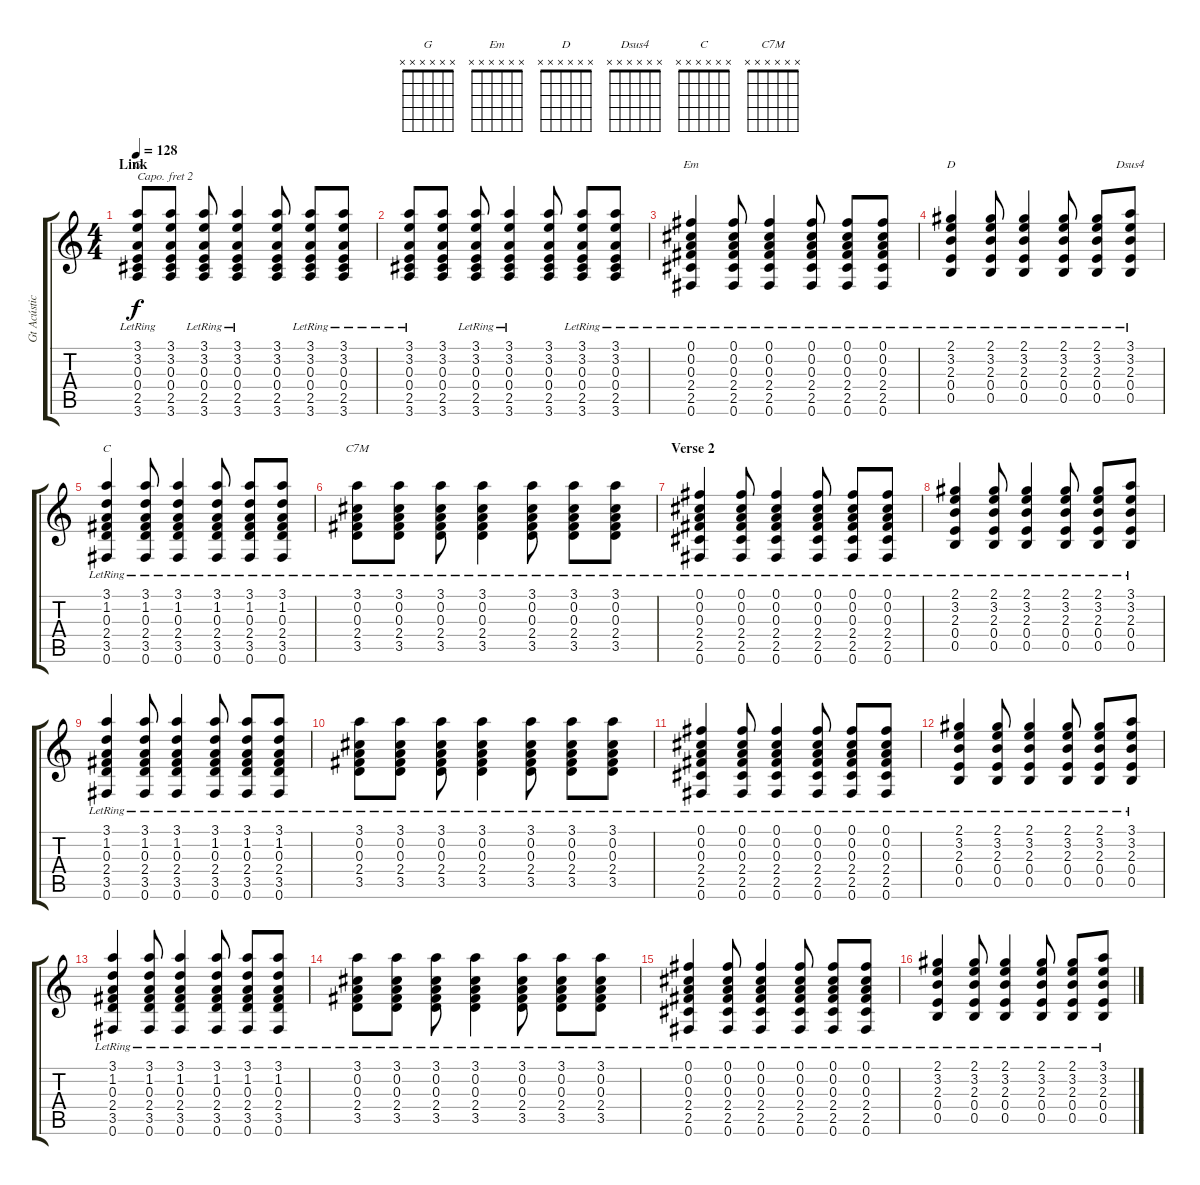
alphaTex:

\track ("Gt Acústica + Overdrive" "Gt Acústic") {instrument acousticguitarsteel}
\staff {score tabs}
\capo 2
\tuning (E4 B3 G3 D3 A2 E2) {hide}
\chord ("G" x x x x x x)
\chord ("Em" x x x x x x)
\chord ("D" x x x x x x)
\chord ("Dsus4" x x x x x x)
\chord ("C" x x x x x x)
\chord ("C7M" x x x x x x)
\ts (4 4)
\section ("" "Link")
\tempo 128
\clef g2
\ks c
(3.1{lr} 3.2{lr} 0.3{lr} 0.4{lr} 2.5{lr} 3.6{lr}).8{ch "G" dy f} (3.1 3.2 0.3 0.4 2.5 3.6).8 (3.1{lr} 3.2{lr} 0.3{lr} 0.4{lr} 2.5{lr} 3.6{lr}).8 (3.1{lr} 3.2{lr} 0.3{lr} 0.4{lr} 2.5{lr} 3.6{lr}).4 (3.1 3.2 0.3 0.4 2.5 3.6).8 (3.1{lr} 3.2{lr} 0.3{lr} 0.4{lr} 2.5{lr} 3.6{lr}).8 (3.1{lr} 3.2{lr} 0.3{lr} 0.4{lr} 2.5{lr} 3.6{lr}).8 |
(3.1{lr} 3.2{lr} 0.3{lr} 0.4{lr} 2.5{lr} 3.6{lr}).8 (3.1 3.2 0.3 0.4 2.5 3.6).8 (3.1{lr} 3.2{lr} 0.3{lr} 0.4{lr} 2.5{lr} 3.6{lr}).8 (3.1{lr} 3.2{lr} 0.3{lr} 0.4{lr} 2.5{lr} 3.6{lr}).4 (3.1 3.2 0.3 0.4 2.5 3.6).8 (3.1{lr} 3.2{lr} 0.3{lr} 0.4{lr} 2.5{lr} 3.6{lr}).8 (3.1{lr} 3.2{lr} 0.3{lr} 0.4{lr} 2.5{lr} 3.6{lr}).8 |
(0.1{lr} 0.2{lr} 0.3{lr} 2.4{lr} 2.5{lr} 0.6{lr}).4{ch "Em"} (0.1{lr} 0.2{lr} 0.3{lr} 2.4{lr} 2.5{lr} 0.6{lr}).8 (0.1{lr} 0.2{lr} 0.3{lr} 2.4{lr} 2.5{lr} 0.6{lr}).4 (0.1{lr} 0.2{lr} 0.3{lr} 2.4{lr} 2.5{lr} 0.6{lr}).8 (0.1{lr} 0.2{lr} 0.3{lr} 2.4{lr} 2.5{lr} 0.6{lr}).8 (0.1{lr} 0.2{lr} 0.3{lr} 2.4{lr} 2.5{lr} 0.6{lr}).8 |
(2.1{lr} 3.2{lr} 2.3{lr} 0.4{lr} 0.5).4{ch "D"} (2.1{lr} 3.2{lr} 2.3{lr} 0.4{lr} 0.5).8 (2.1{lr} 3.2{lr} 2.3{lr} 0.4{lr} 0.5).4 (2.1{lr} 3.2{lr} 2.3{lr} 0.4{lr} 0.5).8 (2.1{lr} 3.2{lr} 2.3{lr} 0.4{lr} 0.5).8 (3.1{lr} 3.2{lr} 2.3{lr} 0.4{lr} 0.5).8{ch "Dsus4"} |
(3.1{lr} 1.2{lr} 0.3{lr} 2.4{lr} 3.5{lr} 0.6).4{ch "C"} (3.1{lr} 1.2{lr} 0.3{lr} 2.4{lr} 3.5{lr} 0.6).8 (3.1{lr} 1.2{lr} 0.3{lr} 2.4{lr} 3.5{lr} 0.6).4 (3.1{lr} 1.2{lr} 0.3{lr} 2.4{lr} 3.5{lr} 0.6).8 (3.1{lr} 1.2{lr} 0.3{lr} 2.4{lr} 3.5{lr} 0.6).8 (3.1{lr} 1.2{lr} 0.3{lr} 2.4{lr} 3.5{lr} 0.6).8 |
(3.1{lr} 0.2{lr} 0.3{lr} 2.4{lr} 3.5{lr}).8{ch "C7M"} (3.1{lr} 0.2{lr} 0.3{lr} 2.4{lr} 3.5{lr}).8 (3.1{lr} 0.2{lr} 0.3{lr} 2.4{lr} 3.5{lr}).8 (3.1{lr} 0.2{lr} 0.3{lr} 2.4{lr} 3.5{lr}).4 (3.1{lr} 0.2{lr} 0.3{lr} 2.4{lr} 3.5{lr}).8 (3.1{lr} 0.2{lr} 0.3{lr} 2.4{lr} 3.5{lr}).8 (3.1{lr} 0.2{lr} 0.3{lr} 2.4{lr} 3.5{lr}).8 |
\section ("" "Verse 2")
(0.1{lr} 0.2{lr} 0.3{lr} 2.4{lr} 2.5{lr} 0.6{lr}).4 (0.1{lr} 0.2{lr} 0.3{lr} 2.4{lr} 2.5{lr} 0.6{lr}).8 (0.1{lr} 0.2{lr} 0.3{lr} 2.4{lr} 2.5{lr} 0.6{lr}).4 (0.1{lr} 0.2{lr} 0.3{lr} 2.4{lr} 2.5{lr} 0.6{lr}).8 (0.1{lr} 0.2{lr} 0.3{lr} 2.4{lr} 2.5{lr} 0.6{lr}).8 (0.1{lr} 0.2{lr} 0.3{lr} 2.4{lr} 2.5{lr} 0.6{lr}).8 |
(2.1{lr} 3.2{lr} 2.3{lr} 0.4{lr} 0.5).4 (2.1{lr} 3.2{lr} 2.3{lr} 0.4{lr} 0.5).8 (2.1{lr} 3.2{lr} 2.3{lr} 0.4{lr} 0.5).4 (2.1{lr} 3.2{lr} 2.3{lr} 0.4{lr} 0.5).8 (2.1{lr} 3.2{lr} 2.3{lr} 0.4{lr} 0.5).8 (3.1{lr} 3.2{lr} 2.3{lr} 0.4{lr} 0.5).8 |
(3.1{lr} 1.2{lr} 0.3{lr} 2.4{lr} 3.5{lr} 0.6).4 (3.1{lr} 1.2{lr} 0.3{lr} 2.4{lr} 3.5{lr} 0.6).8 (3.1{lr} 1.2{lr} 0.3{lr} 2.4{lr} 3.5{lr} 0.6).4 (3.1{lr} 1.2{lr} 0.3{lr} 2.4{lr} 3.5{lr} 0.6).8 (3.1{lr} 1.2{lr} 0.3{lr} 2.4{lr} 3.5{lr} 0.6).8 (3.1{lr} 1.2{lr} 0.3{lr} 2.4{lr} 3.5{lr} 0.6).8 |
(3.1{lr} 0.2{lr} 0.3{lr} 2.4{lr} 3.5{lr}).8 (3.1{lr} 0.2{lr} 0.3{lr} 2.4{lr} 3.5{lr}).8 (3.1{lr} 0.2{lr} 0.3{lr} 2.4{lr} 3.5{lr}).8 (3.1{lr} 0.2{lr} 0.3{lr} 2.4{lr} 3.5{lr}).4 (3.1{lr} 0.2{lr} 0.3{lr} 2.4{lr} 3.5{lr}).8 (3.1{lr} 0.2{lr} 0.3{lr} 2.4{lr} 3.5{lr}).8 (3.1{lr} 0.2{lr} 0.3{lr} 2.4{lr} 3.5{lr}).8 |
(0.1{lr} 0.2{lr} 0.3{lr} 2.4{lr} 2.5{lr} 0.6{lr}).4 (0.1{lr} 0.2{lr} 0.3{lr} 2.4{lr} 2.5{lr} 0.6{lr}).8 (0.1{lr} 0.2{lr} 0.3{lr} 2.4{lr} 2.5{lr} 0.6{lr}).4 (0.1{lr} 0.2{lr} 0.3{lr} 2.4{lr} 2.5{lr} 0.6{lr}).8 (0.1{lr} 0.2{lr} 0.3{lr} 2.4{lr} 2.5{lr} 0.6{lr}).8 (0.1{lr} 0.2{lr} 0.3{lr} 2.4{lr} 2.5{lr} 0.6{lr}).8 |
(2.1{lr} 3.2{lr} 2.3{lr} 0.4{lr} 0.5).4 (2.1{lr} 3.2{lr} 2.3{lr} 0.4{lr} 0.5).8 (2.1{lr} 3.2{lr} 2.3{lr} 0.4{lr} 0.5).4 (2.1{lr} 3.2{lr} 2.3{lr} 0.4{lr} 0.5).8 (2.1{lr} 3.2{lr} 2.3{lr} 0.4{lr} 0.5).8 (3.1{lr} 3.2{lr} 2.3{lr} 0.4{lr} 0.5).8 |
(3.1{lr} 1.2{lr} 0.3{lr} 2.4{lr} 3.5{lr} 0.6).4 (3.1{lr} 1.2{lr} 0.3{lr} 2.4{lr} 3.5{lr} 0.6).8 (3.1{lr} 1.2{lr} 0.3{lr} 2.4{lr} 3.5{lr} 0.6).4 (3.1{lr} 1.2{lr} 0.3{lr} 2.4{lr} 3.5{lr} 0.6).8 (3.1{lr} 1.2{lr} 0.3{lr} 2.4{lr} 3.5{lr} 0.6).8 (3.1{lr} 1.2{lr} 0.3{lr} 2.4{lr} 3.5{lr} 0.6).8 |
(3.1{lr} 0.2{lr} 0.3{lr} 2.4{lr} 3.5{lr}).8 (3.1{lr} 0.2{lr} 0.3{lr} 2.4{lr} 3.5{lr}).8 (3.1{lr} 0.2{lr} 0.3{lr} 2.4{lr} 3.5{lr}).8 (3.1{lr} 0.2{lr} 0.3{lr} 2.4{lr} 3.5{lr}).4 (3.1{lr} 0.2{lr} 0.3{lr} 2.4{lr} 3.5{lr}).8 (3.1{lr} 0.2{lr} 0.3{lr} 2.4{lr} 3.5{lr}).8 (3.1{lr} 0.2{lr} 0.3{lr} 2.4{lr} 3.5{lr}).8 |
(0.1{lr} 0.2{lr} 0.3{lr} 2.4{lr} 2.5{lr} 0.6{lr}).4 (0.1{lr} 0.2{lr} 0.3{lr} 2.4{lr} 2.5{lr} 0.6{lr}).8 (0.1{lr} 0.2{lr} 0.3{lr} 2.4{lr} 2.5{lr} 0.6{lr}).4 (0.1{lr} 0.2{lr} 0.3{lr} 2.4{lr} 2.5{lr} 0.6{lr}).8 (0.1{lr} 0.2{lr} 0.3{lr} 2.4{lr} 2.5{lr} 0.6{lr}).8 (0.1{lr} 0.2{lr} 0.3{lr} 2.4{lr} 2.5{lr} 0.6{lr}).8 |
(2.1{lr} 3.2{lr} 2.3{lr} 0.4{lr} 0.5).4 (2.1{lr} 3.2{lr} 2.3{lr} 0.4{lr} 0.5).8 (2.1{lr} 3.2{lr} 2.3{lr} 0.4{lr} 0.5).4 (2.1{lr} 3.2{lr} 2.3{lr} 0.4{lr} 0.5).8 (2.1{lr} 3.2{lr} 2.3{lr} 0.4{lr} 0.5).8 (3.1{lr} 3.2{lr} 2.3{lr} 0.4{lr} 0.5).8
